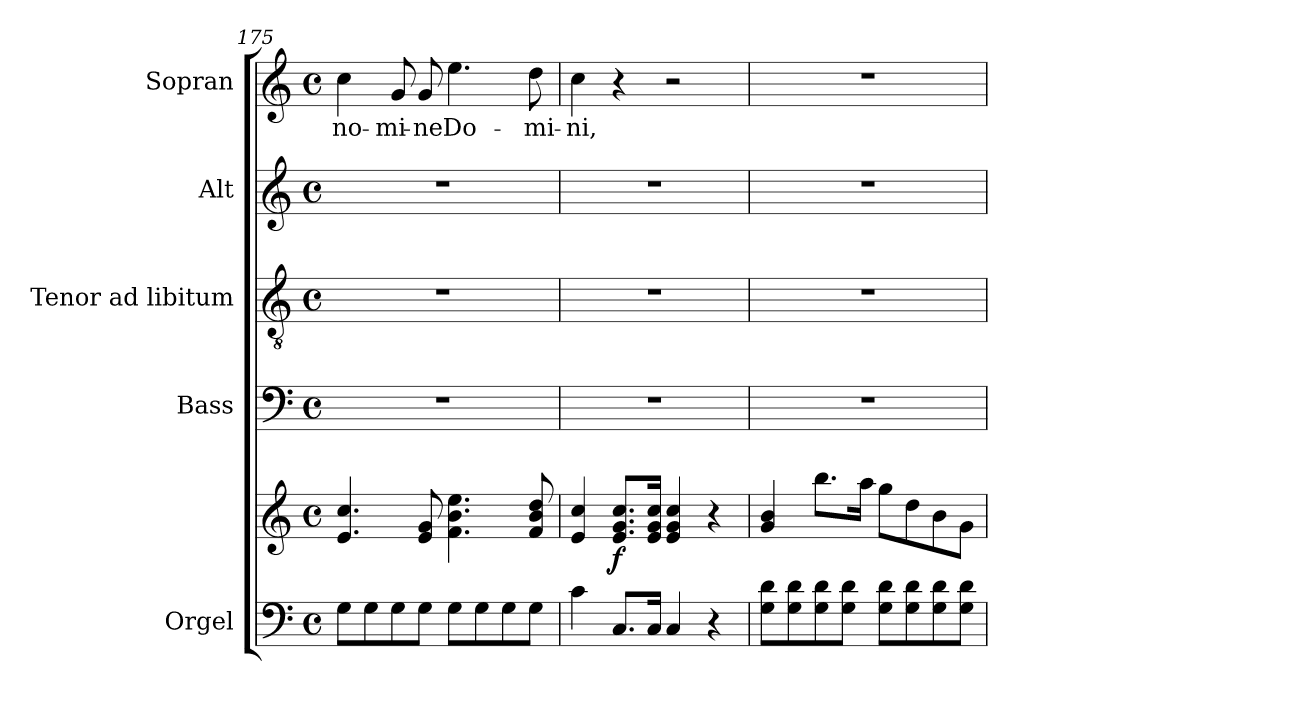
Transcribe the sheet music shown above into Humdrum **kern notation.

**kern	**kern	**dynam	**kern	**kern	**kern	**kern	**text
*part5	*part5	*part5	*part4	*part3	*part2	*part1	*part1
*staff6	*staff5	*staff5/6	*staff4	*staff3	*staff2	*staff1	*staff1
*I"Orgel	*	*	*I"Bass	*I"Tenor ad libitum	*I"Alt	*I"Sopran	*
*I'Org.	*	*	*I'B.	*I'T.	*I'A.	*I'S.	*
*clefF4	*clefG2	*	*clefF4	*clefGv2	*clefG2	*clefG2	*
*k[]	*k[]	*	*k[]	*k[]	*k[]	*k[]	*
*C:	*C:	*	*C:	*C:	*C:	*C:	*
*M4/4	*M4/4	*	*M4/4	*M4/4	*M4/4	*M4/4	*
*met(c)	*met(c)	*	*met(c)	*met(c)	*met(c)	*met(c)	*
=175	=175	=175	=175	=175	=175	=175	=175
!	!	!	!	!	!	!	!LO:LY:b
8G\L	4.e/ 4.cc/	.	1r	1r	1r	4cc\	no-
8G\	.	.	.	.	.	.	.
!	!	!	!	!	!	!	!LO:LY:b
8G\	.	.	.	.	.	8g/	-mi-
!	!	!	!	!	!	!	!LO:LY:b
8G\J	8e/ 8g/	.	.	.	.	8g/	-ne
!	!	!	!	!	!	!	!LO:LY:b
8G\L	4.f\ 4.b\ 4.ee\	.	.	.	.	4.ee\	Do-
8G\	.	.	.	.	.	.	.
8G\	.	.	.	.	.	.	.
!	!	!	!	!	!	!	!LO:LY:b
8G\J	8f/ 8b/ 8dd/	.	.	.	.	8dd\	-mi-
=176	=176	=176	=176	=176	=176	=176	=176
!	!	!	!	!	!	!	!LO:LY:b
4c\	4e/ 4cc/	.	1r	1r	1r	4cc\	-ni,
!	!	!LO:DY:b	!	!	!	!	!
8.C/L	8.e/ 8.g/ 8.cc/L	f	.	.	.	4r	.
16C/Jk	16e/ 16g/ 16cc/Jk	.	.	.	.	.	.
4C/	4e/ 4g/ 4cc/	.	.	.	.	2r	.
4r	4r	.	.	.	.	.	.
=177	=177	=177	=177	=177	=177	=177	=177
8G\ 8d\L	4g/ 4b/	.	1r	1r	1r	1r	.
8G\ 8d\	.	.	.	.	.	.	.
8G\ 8d\	8.bb\L	.	.	.	.	.	.
8G\ 8d\J	.	.	.	.	.	.	.
.	16aa\Jk	.	.	.	.	.	.
8G\ 8d\L	8gg\L	.	.	.	.	.	.
8G\ 8d\	8dd\	.	.	.	.	.	.
8G\ 8d\	8b\	.	.	.	.	.	.
8G\ 8d\J	8g\J	.	.	.	.	.	.
=	=	=	=	=	=	=	=
*-	*-	*-	*-	*-	*-	*-	*-
